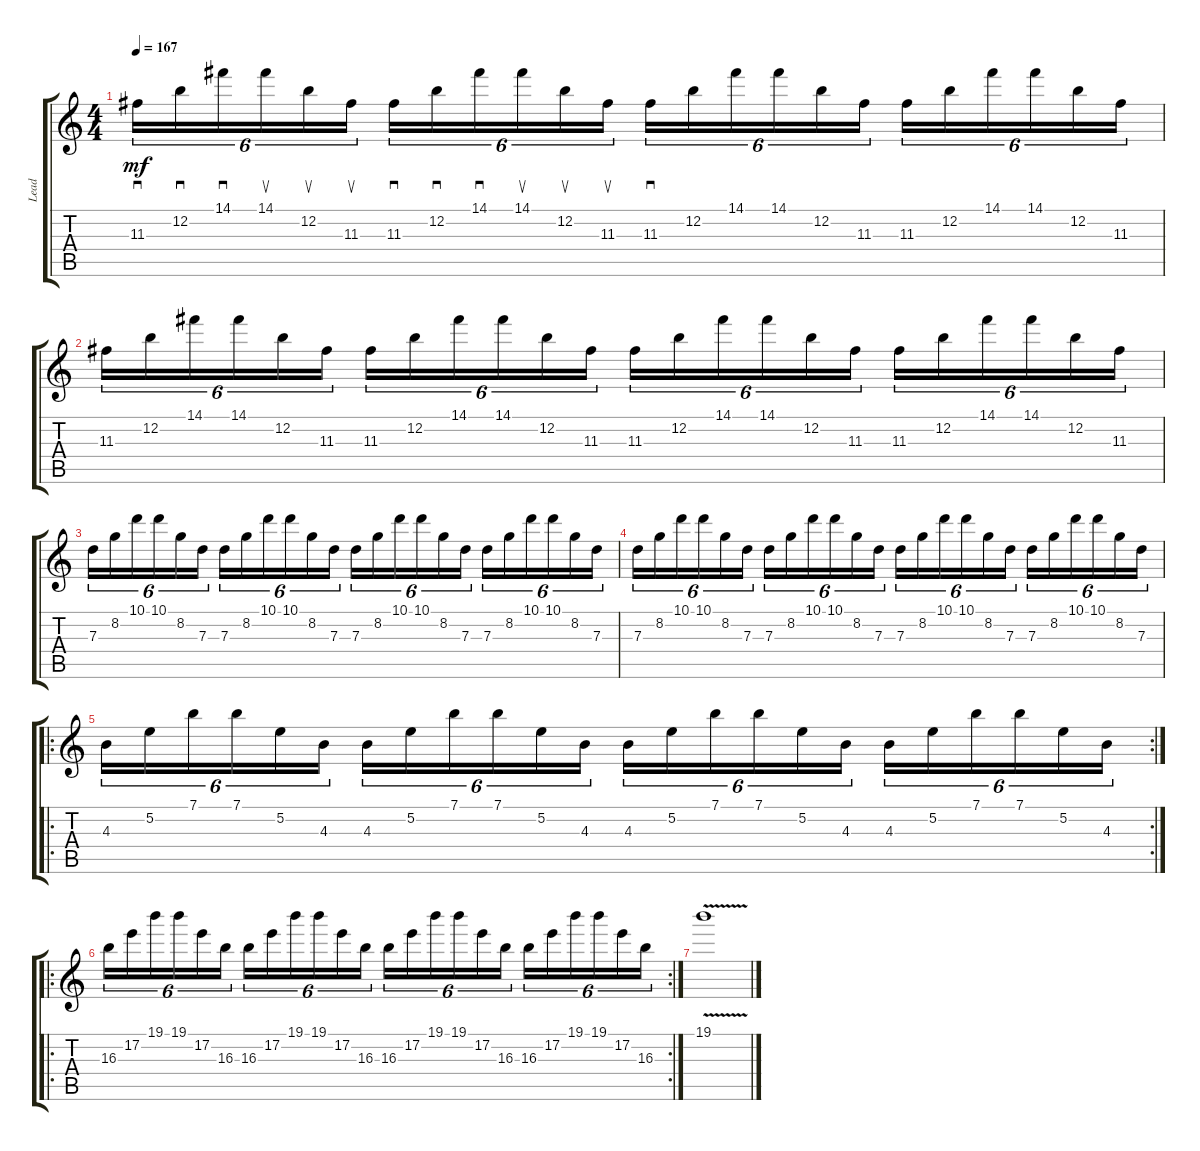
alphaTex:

\track ("Lead" "Lead") {instrument acousticguitarsteel}
\staff {score tabs}
\tuning (E4 B3 G3 D3 A2 E2) {hide}
\ts (4 4)
\section ("" "")
\tempo 167
\clef g2
\ks c
11.3.16{sd tu (6 4) dy mf instrument acousticguitarsteel} 12.2.16{sd tu (6 4)} 14.1.16{sd tu (6 4)} 14.1.16{su tu (6 4)} 12.2.16{su tu (6 4)} 11.3.16{su tu (6 4)} 11.3.16{sd tu (6 4)} 12.2.16{sd tu (6 4)} 14.1.16{sd tu (6 4)} 14.1.16{su tu (6 4)} 12.2.16{su tu (6 4)} 11.3.16{su tu (6 4)} 11.3.16{sd tu (6 4)} 12.2.16{tu (6 4)} 14.1.16{tu (6 4)} 14.1.16{tu (6 4)} 12.2.16{tu (6 4)} 11.3.16{tu (6 4)} 11.3.16{tu (6 4)} 12.2.16{tu (6 4)} 14.1.16{tu (6 4)} 14.1.16{tu (6 4)} 12.2.16{tu (6 4)} 11.3.16{tu (6 4)} |
11.3.16{tu (6 4)} 12.2.16{tu (6 4)} 14.1.16{tu (6 4)} 14.1.16{tu (6 4)} 12.2.16{tu (6 4)} 11.3.16{tu (6 4)} 11.3.16{tu (6 4)} 12.2.16{tu (6 4)} 14.1.16{tu (6 4)} 14.1.16{tu (6 4)} 12.2.16{tu (6 4)} 11.3.16{tu (6 4)} 11.3.16{tu (6 4)} 12.2.16{tu (6 4)} 14.1.16{tu (6 4)} 14.1.16{tu (6 4)} 12.2.16{tu (6 4)} 11.3.16{tu (6 4)} 11.3.16{tu (6 4)} 12.2.16{tu (6 4)} 14.1.16{tu (6 4)} 14.1.16{tu (6 4)} 12.2.16{tu (6 4)} 11.3.16{tu (6 4)} |
7.3.16{tu (6 4)} 8.2.16{tu (6 4)} 10.1.16{tu (6 4)} 10.1.16{tu (6 4)} 8.2.16{tu (6 4)} 7.3.16{tu (6 4)} 7.3.16{tu (6 4)} 8.2.16{tu (6 4)} 10.1.16{tu (6 4)} 10.1.16{tu (6 4)} 8.2.16{tu (6 4)} 7.3.16{tu (6 4)} 7.3.16{tu (6 4)} 8.2.16{tu (6 4)} 10.1.16{tu (6 4)} 10.1.16{tu (6 4)} 8.2.16{tu (6 4)} 7.3.16{tu (6 4)} 7.3.16{tu (6 4)} 8.2.16{tu (6 4)} 10.1.16{tu (6 4)} 10.1.16{tu (6 4)} 8.2.16{tu (6 4)} 7.3.16{tu (6 4)} |
7.3.16{tu (6 4)} 8.2.16{tu (6 4)} 10.1.16{tu (6 4)} 10.1.16{tu (6 4)} 8.2.16{tu (6 4)} 7.3.16{tu (6 4)} 7.3.16{tu (6 4)} 8.2.16{tu (6 4)} 10.1.16{tu (6 4)} 10.1.16{tu (6 4)} 8.2.16{tu (6 4)} 7.3.16{tu (6 4)} 7.3.16{tu (6 4)} 8.2.16{tu (6 4)} 10.1.16{tu (6 4)} 10.1.16{tu (6 4)} 8.2.16{tu (6 4)} 7.3.16{tu (6 4)} 7.3.16{tu (6 4)} 8.2.16{tu (6 4)} 10.1.16{tu (6 4)} 10.1.16{tu (6 4)} 8.2.16{tu (6 4)} 7.3.16{tu (6 4)} |
\ro
\rc 2
4.3.16{tu (6 4)} 5.2.16{tu (6 4)} 7.1.16{tu (6 4)} 7.1.16{tu (6 4)} 5.2.16{tu (6 4)} 4.3.16{tu (6 4)} 4.3.16{tu (6 4)} 5.2.16{tu (6 4)} 7.1.16{tu (6 4)} 7.1.16{tu (6 4)} 5.2.16{tu (6 4)} 4.3.16{tu (6 4)} 4.3.16{tu (6 4)} 5.2.16{tu (6 4)} 7.1.16{tu (6 4)} 7.1.16{tu (6 4)} 5.2.16{tu (6 4)} 4.3.16{tu (6 4)} 4.3.16{tu (6 4)} 5.2.16{tu (6 4)} 7.1.16{tu (6 4)} 7.1.16{tu (6 4)} 5.2.16{tu (6 4)} 4.3.16{tu (6 4)} |
\ro
\rc 2
16.3.16{tu (6 4)} 17.2.16{tu (6 4)} 19.1.16{tu (6 4)} 19.1.16{tu (6 4)} 17.2.16{tu (6 4)} 16.3.16{tu (6 4)} 16.3.16{tu (6 4)} 17.2.16{tu (6 4)} 19.1.16{tu (6 4)} 19.1.16{tu (6 4)} 17.2.16{tu (6 4)} 16.3.16{tu (6 4)} 16.3.16{tu (6 4)} 17.2.16{tu (6 4)} 19.1.16{tu (6 4)} 19.1.16{tu (6 4)} 17.2.16{tu (6 4)} 16.3.16{tu (6 4)} 16.3.16{tu (6 4)} 17.2.16{tu (6 4)} 19.1.16{tu (6 4)} 19.1.16{tu (6 4)} 17.2.16{tu (6 4)} 16.3.16{tu (6 4)} |
19.1{v}.1
